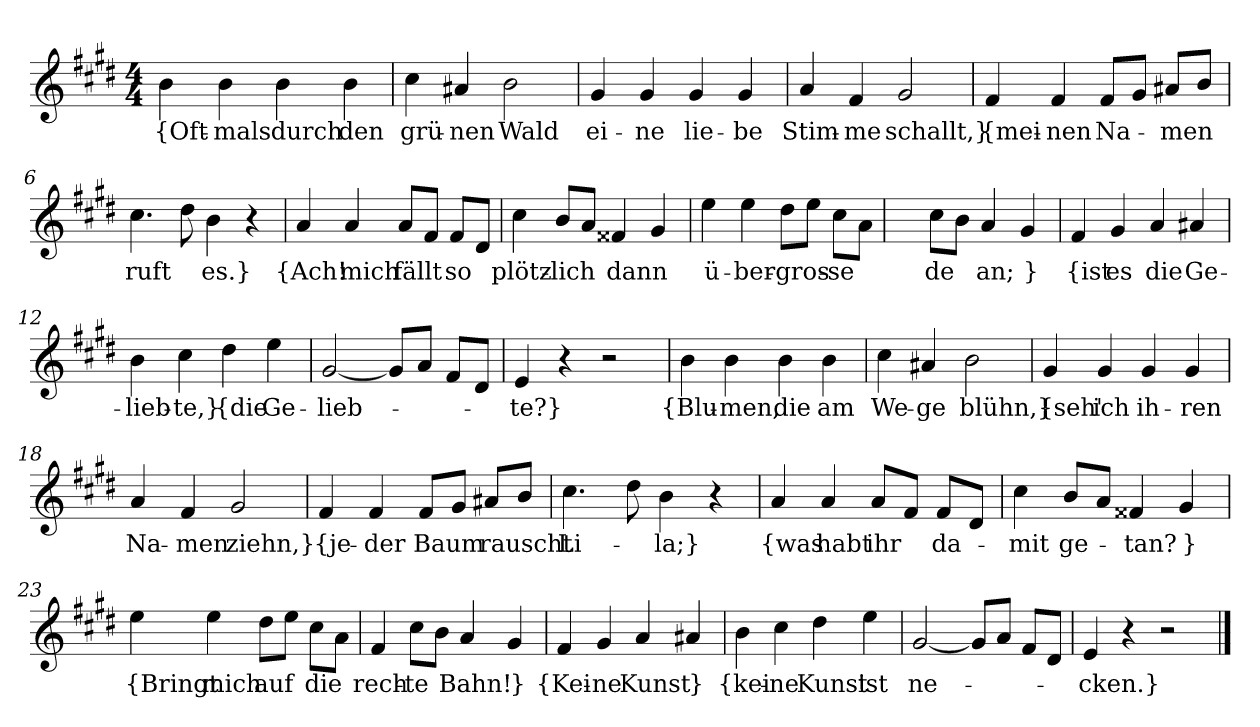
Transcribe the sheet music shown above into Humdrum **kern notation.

**kern	**text
*part1	*part1
*staff1	*staff1
*clefG2	*
*k[f#c#g#d#]	*
*M4/4	*
=1	=1
4b	{Oft-
4b	-mals
4b	durch
4b	den
=2	=2
4cc#	grü-
4a#X	-nen
2b	Wald
=3	=3
4g#	ei-
4g#	-ne
4g#	lie-
4g#	-be
=4	=4
4a	Stim-
4f#	-me
2g#	schallt,}
=5	=5
4f#	{mei-
4f#	-nen
8f#/L	Na-
8g#/J	.
8a#X/L	-men
8b/J	.
=6	=6
4.cc#	ruft
8dd#	.
4b	es.}
4r	.
=7	=7
4a	{Ach!
4a	mich
8a/L	fällt
8f#/J	.
8f#/L	so
8d#/J	.
=8	=8
4cc#	plötz-
8b/L	-lich
8a/J	.
4f##X	dann
4g#	.
=9	=9
4ee	ü-
4ee	-ber-
8dd#\L	-gros-
8ee\J	.
8cc#\L	-se
8a\J	.
=10	=10
4ryy	.
8cc#\L	-de
8b\J	.
4a	an;
4g#	}
=11	=11
4f#	{ist
4g#	es
4a	die
4a#X	Ge-
=12	=12
4b	-lieb-
4cc#	-te,}
4dd#	{die
4ee	Ge-
=13	=13
[2g#	-lieb-
8g#/L]	.
8a/J	.
8f#/L	.
8d#/J	.
=14	=14
4e	-te?}
4r	.
2r	.
=15	=15
4b	{Blu-
4b	-men,
4b	die
4b	am
=16	=16
4cc#	We-
4a#X	-ge
2b	blühn,}
=17	=17
4g#	{seh'
4g#	ich
4g#	ih-
4g#	-ren
=18	=18
4a	Na-
4f#	-men
2g#	ziehn,}
=19	=19
4f#	{je-
4f#	-der
8f#/L	Baum
8g#/J	.
8a#X/L	rauscht
8b/J	.
=20	=20
4.cc#	Li-
8dd#	.
4b	-la;}
4r	.
=21	=21
4a	{was
4a	habt
8a/L	ihr
8f#/J	.
8f#/L	da-
8d#/J	.
=22	=22
4cc#	-mit
8b/L	ge-
8a/J	.
4f##X	-tan?
4g#	}
=23	=23
4ee	{Bringt
4ee	mich
8dd#\L	auf
8ee\J	.
8cc#\L	die
8a\J	.
=24	=24
4f#	rech-
8cc#\L	-te
8b\J	.
4a	Bahn!
4g#	}
=25	=25
4f#	{Kei-
4g#	-ne
4a	Kunst
4a#X	}
=26	=26
4b	{kei-
4cc#	-ne
4dd#	Kunst
4ee	ist
=27	=27
[2g#	ne-
8g#/L]	.
8a/J	.
8f#/L	.
8d#/J	.
=28	=28
4e	-cken.}
4r	.
2r	.
==	==
*-	*-
